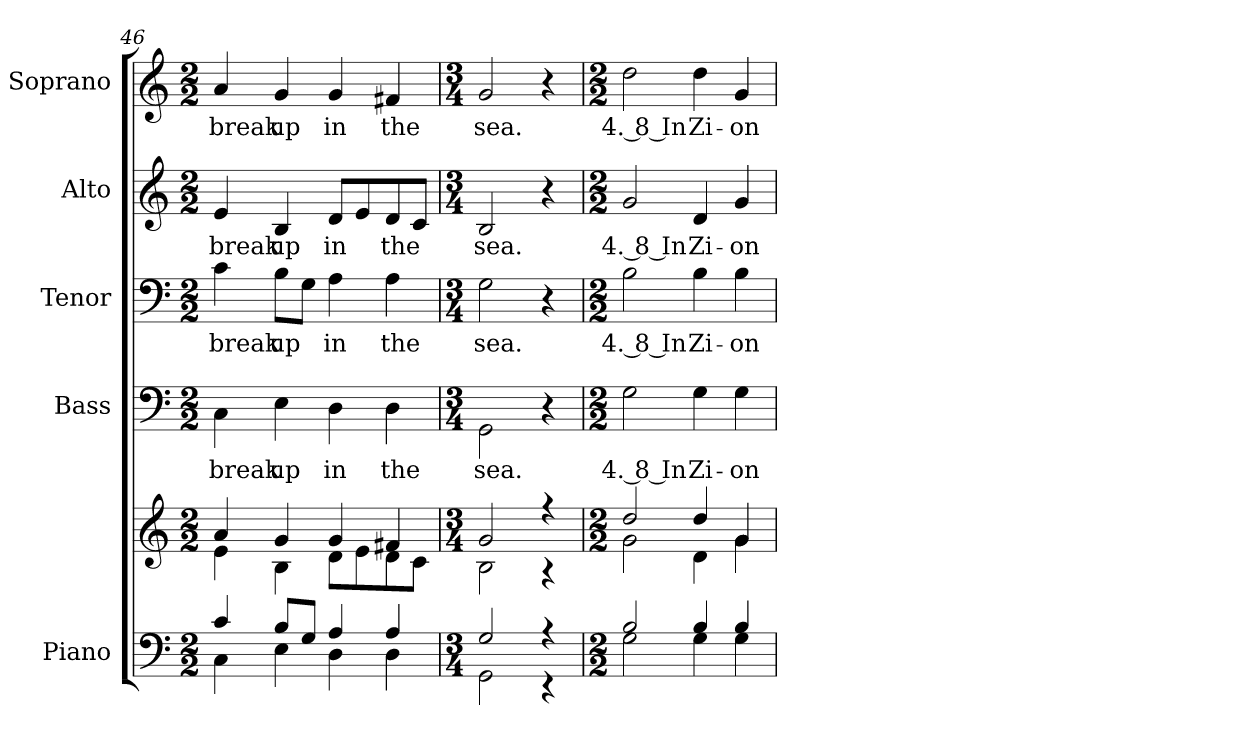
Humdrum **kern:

**kern	**kern	**kern	**text	**kern	**text	**kern	**text	**kern	**text
*part5	*part5	*part4	*part4	*part3	*part3	*part2	*part2	*part1	*part1
*staff6	*staff5	*staff4	*staff4	*staff3	*staff3	*staff2	*staff2	*staff1	*staff1
*I"Piano	*	*I"Bass	*	*I"Tenor	*	*I"Alto	*	*I"Soprano	*
*I'Pno.	*	*I'B.	*	*I'T.	*	*I'A.	*	*I'S.	*
*clefF4	*clefG2	*clefF4	*	*clefF4	*	*clefG2	*	*clefG2	*
*k[]	*k[]	*k[]	*	*k[]	*	*k[]	*	*k[]	*
*C:	*C:	*C:	*	*C:	*	*C:	*	*C:	*
*M2/2	*M2/2	*M2/2	*	*M2/2	*	*M2/2	*	*M2/2	*
=46	=46	=46	=46	=46	=46	=46	=46	=46	=46
*^	*^	*	*	*	*	*	*	*	*
!	!	!	!	!	!LO:LY:b:color=#000000	!	!	!	!	!	!
!	!	!	!	!	!	!	!LO:LY:b:color=#000000	!	!	!	!
!	!	!	!	!	!	!	!	!	!LO:LY:b:color=#000000	!	!
!	!	!	!	!	!	!	!	!	!	!	!LO:LY:b:color=#000000
4ci/	4Ci\	4ai/	4ei\	4Ci\	break	4ci\	break	4ei/	break	4ai/	break
!	!	!	!	!	!LO:LY:b:color=#000000	!	!	!	!	!	!
!	!	!	!	!	!	!	!LO:LY:b:color=#000000	!	!	!	!
!	!	!	!	!	!	!	!	!	!LO:LY:b:color=#000000	!	!
!	!	!	!	!	!	!	!	!	!	!	!LO:LY:b:color=#000000
8Bi/L	4Ei\	4gi/	4Bi\	4Ei\	up	8Bi\L	up	4Bi/	up	4gi/	up
8Gi/J	.	.	.	.	.	8Gi\J	.	.	.	.	.
!	!	!	!	!	!LO:LY:b:color=#000000	!	!	!	!	!	!
!	!	!	!	!	!	!	!LO:LY:b:color=#000000	!	!	!	!
!	!	!	!	!	!	!	!	!	!LO:LY:b:color=#000000	!	!
!	!	!	!	!	!	!	!	!	!	!	!LO:LY:b:color=#000000
4Ai/	4Di\	4gi/	8di\L	4Di\	in	4Ai\	in	8di/L	in	4gi/	in
.	.	.	8ei\	.	.	.	.	8ei/	.	.	.
!	!	!	!	!	!LO:LY:b:color=#000000	!	!	!	!	!	!
!	!	!	!	!	!	!	!LO:LY:b:color=#000000	!	!	!	!
!	!	!	!	!	!	!	!	!	!LO:LY:b:color=#000000	!	!
!	!	!	!	!	!	!	!	!	!	!	!LO:LY:b:color=#000000
4Ai/	4Di\	4f#Xi/	8di\	4Di\	the	4Ai\	the	8di/	the	4f#Xi/	the
.	.	.	8ci\J	.	.	.	.	8ci/J	.	.	.
!!LO:PB:g=z
=47	=47	=47	=47	=47	=47	=47	=47	=47	=47	=47	=47
*M3/4	*	*M3/4	*	*M3/4	*	*M3/4	*	*M3/4	*	*M3/4	*
!	!	!	!	!	!LO:LY:b:color=#000000	!	!	!	!	!	!
!	!	!	!	!	!	!	!LO:LY:b:color=#000000	!	!	!	!
!	!	!	!	!	!	!	!	!	!LO:LY:b:color=#000000	!	!
!	!	!	!	!	!	!	!	!	!	!	!LO:LY:b:color=#000000
2Gi/	2GGi\	2gi/	2Bi\	2GGi\	sea.	2Gi\	sea.	2Bi/	sea.	2gi/	sea.
4r	4r	4r	4r	4r	.	4r	.	4r	.	4r	.
=48	=48	=48	=48	=48	=48	=48	=48	=48	=48	=48	=48
*M2/2	*	*M2/2	*	*M2/2	*	*M2/2	*	*M2/2	*	*M2/2	*
!	!	!	!	!	!LO:LY:b:color=#000000	!	!	!	!	!	!
!	!	!	!	!	!	!	!LO:LY:b:color=#000000	!	!	!	!
!	!	!	!	!	!	!	!	!	!LO:LY:b:color=#000000	!	!
!	!	!	!	!	!	!	!	!	!	!	!LO:LY:b:color=#000000
2Bi/	2Gi\	2ddi/	2gi\	2Gi\	4. 8 In	2Bi\	4. 8 In	2gi/	4. 8 In	2ddi\	4. 8 In
!	!	!	!	!	!LO:LY:b:color=#000000	!	!	!	!	!	!
!	!	!	!	!	!	!	!LO:LY:b:color=#000000	!	!	!	!
!	!	!	!	!	!	!	!	!	!LO:LY:b:color=#000000	!	!
!	!	!	!	!	!	!	!	!	!	!	!LO:LY:b:color=#000000
4Bi/	4Gi\	4ddi/	4di\	4Gi\	Zi-	4Bi\	Zi-	4di/	Zi-	4ddi\	Zi-
!	!	!	!	!	!LO:LY:b:color=#000000	!	!	!	!	!	!
!	!	!	!	!	!	!	!LO:LY:b:color=#000000	!	!	!	!
!	!	!	!	!	!	!	!	!	!LO:LY:b:color=#000000	!	!
!	!	!	!	!	!	!	!	!	!	!	!LO:LY:b:color=#000000
4Bi/	4Gi\	4gi/	4gi\	4Gi\	-on	4Bi\	-on	4gi/	-on	4gi/	-on
*v	*v	*	*	*	*	*	*	*	*	*	*
*	*v	*v	*	*	*	*	*	*	*	*
=	=	=	=	=	=	=	=	=	=
*-	*-	*-	*-	*-	*-	*-	*-	*-	*-
